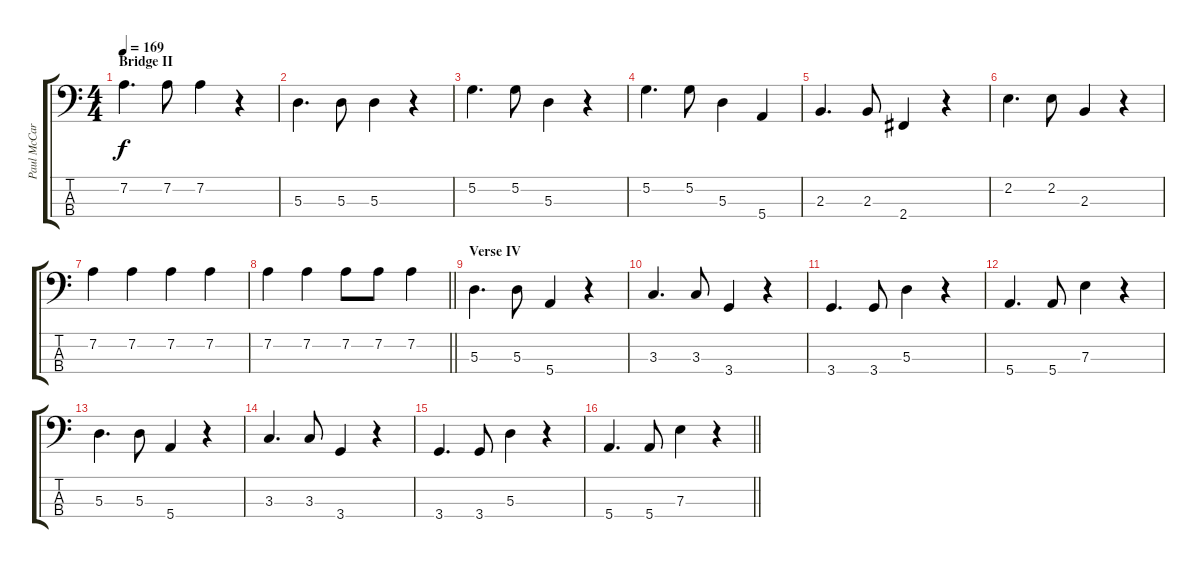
\track ("Paul McCartney" "Paul McCar") {instrument electricbassfinger}
\staff {score tabs}
\tuning (G2 D2 A1 E1) {hide}
\ts (4 4)
\section ("" "Bridge II")
\tempo 169
\clef f4
\ks c
7.2.4{d dy f} 7.2.8 7.2.4 r.4 |
5.3.4{d} 5.3.8 5.3.4 r.4 |
5.2.4{d} 5.2.8 5.3.4 r.4 |
5.2.4{d} 5.2.8 5.3.4 5.4.4 |
2.3.4{d} 2.3.8 2.4.4 r.4 |
2.2.4{d} 2.2.8 2.3.4 r.4 |
7.2.4 7.2.4 7.2.4 7.2.4 |
\barLineRight lightlight
7.2.4 7.2.4 7.2.8 7.2.8 7.2.4 |
\section ("" "Verse IV")
5.3.4{d} 5.3.8 5.4.4 r.4 |
3.3.4{d} 3.3.8 3.4.4 r.4 |
3.4.4{d} 3.4.8 5.3.4 r.4 |
5.4.4{d} 5.4.8 7.3.4 r.4 |
5.3.4{d} 5.3.8 5.4.4 r.4 |
3.3.4{d} 3.3.8 3.4.4 r.4 |
3.4.4{d} 3.4.8 5.3.4 r.4 |
\barLineRight lightlight
5.4.4{d} 5.4.8 7.3.4 r.4
